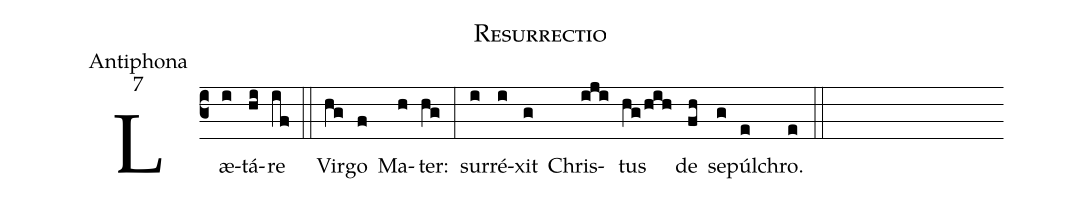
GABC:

name:Resurrectio;
office-part:Antiphona;
mode:7;
%%
(c3) Læ(i)tá(hi)re(if) (::) Vir(hg)go(f) Ma(h)ter:(hg) (:) sur(i)ré(i)xit(g) Chris(iji)tus(hg/hih) de(fh) se(g)púl(e)chro.(e) (::)
